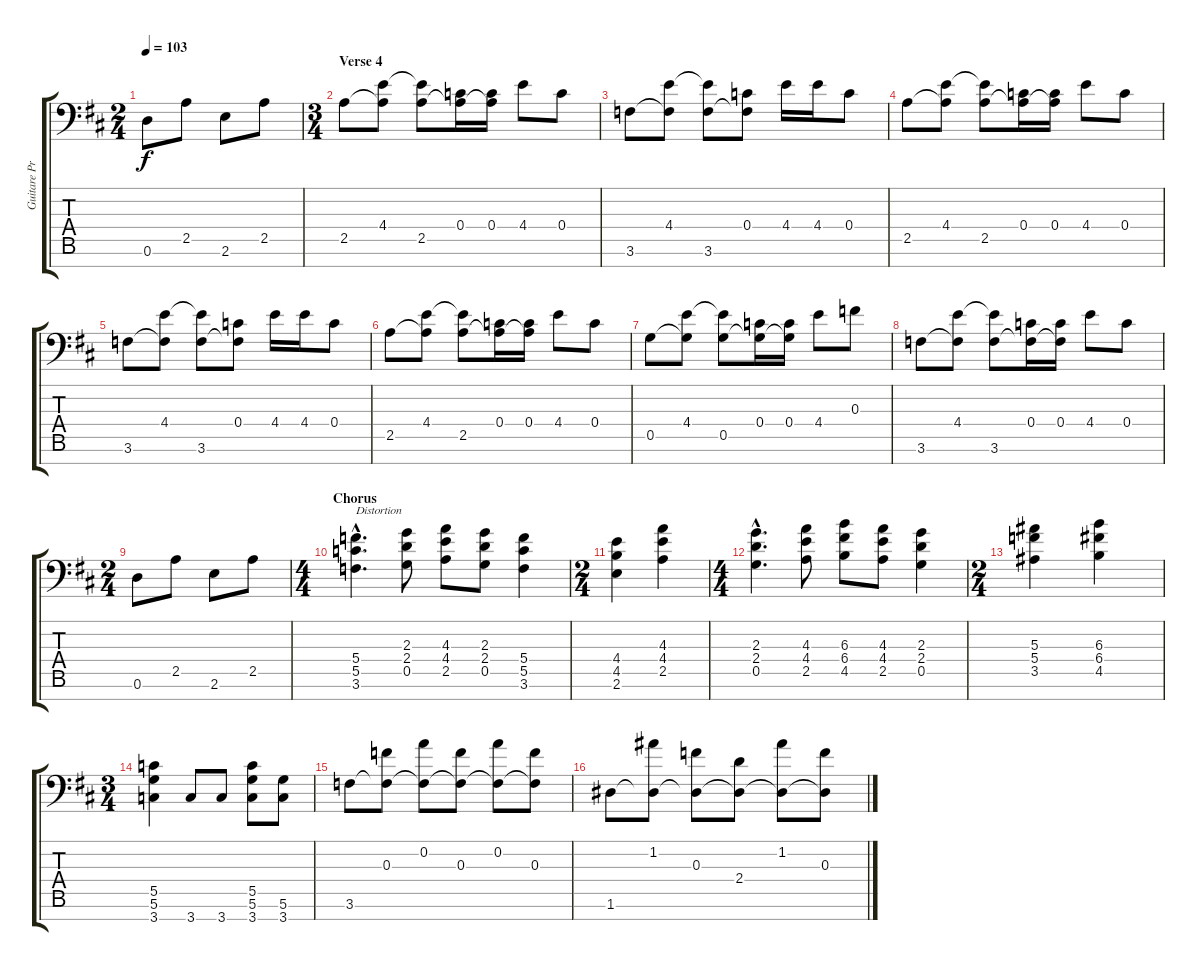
\track ("Guitare Prin." "Guitare Pr") {instrument electricguitarclean}
\staff {score tabs}
\tuning (D4 A3 F3 C3 G2 D2 A1) {hide}
\ts (2 4)
\tempo 103
\clef f4
\ks bminor
0.6.8{dy f} 2.5.8 2.6.8 2.5.8 |
\ts (3 4)
\section ("" "Verse 4")
2.5.8 (4.4 2.5{t}).8 (4.4{t} 2.5).8 (0.4 2.5{t}).16 (0.4 2.5{t}).16 4.4.8 0.4.8 |
3.6.8 (4.4 3.6{t}).8 (4.4{t} 3.6).8 (0.4 3.6{t}).8 4.4.16 4.4.16 0.4.8 |
2.5.8 (4.4 2.5{t}).8 (4.4{t} 2.5).8 (0.4 2.5{t}).16 (0.4 2.5{t}).16 4.4.8 0.4.8 |
3.6.8 (4.4 3.6{t}).8 (4.4{t} 3.6).8 (0.4 3.6{t}).8 4.4.16 4.4.16 0.4.8 |
2.5.8 (4.4 2.5{t}).8 (4.4{t} 2.5).8 (0.4 2.5{t}).16 (0.4 2.5{t}).16 4.4.8 0.4.8 |
0.5.8 (4.4 0.5{t}).8 (4.4{t} 0.5).8 (0.4 0.5{t}).16 (0.4 0.5{t}).16 4.4.8 0.3.8 |
3.6.8 (4.4 3.6{t}).8 (4.4{t} 3.6).8 (0.4 3.6{t}).16 (0.4 3.6{t}).16 4.4.8 0.4.8 |
\ts (2 4)
0.6.8 2.5.8 2.6.8 2.5.8 |
\ts (4 4)
\section ("" "Chorus")
(5.4{hac} 5.5{hac} 3.6{hac}).4{d txt "Distortion" instrument distortionguitar} (2.3 2.4 0.5).8 (4.3 4.4 2.5).8 (2.3 2.4 0.5).8 (5.4 5.5 3.6).4 |
\ts (2 4)
(4.4 4.5 2.6).4 (4.3 4.4 2.5).4 |
\ts (4 4)
(2.3{hac} 2.4{hac} 0.5{hac}).4{d} (4.3 4.4 2.5).8 (6.3 6.4 4.5).8 (4.3 4.4 2.5).8 (2.3 2.4 0.5).4 |
\ts (2 4)
(5.3 5.4 3.5).4 (6.3 6.4 4.5).4 |
\ts (3 4)
(5.5 5.6 3.7).4{instrument electricguitarclean} 3.7.8 3.7.8 (5.5 5.6 3.7).8 (5.6 3.7).8 |
3.6.8 (0.3 3.6{t}).8 (0.2 3.6{t}).8 (0.3 3.6{t}).8 (0.2 3.6{t}).8 (0.3 3.6{t}).8 |
1.6.8 (1.2 1.6{t}).8 (0.3 1.6{t}).8 (2.4 1.6{t}).8 (1.2 1.6{t}).8 (0.3 1.6{t}).8
